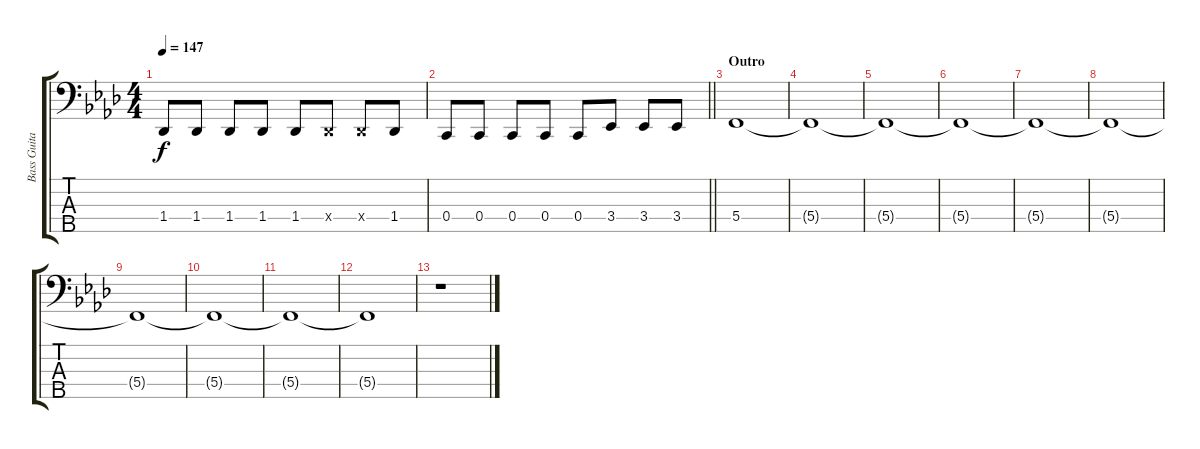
\track ("Bass Guitar" "Bass Guita") {instrument electricbassfinger}
\staff {score tabs}
\tuning (F2 C2 G1 C1 A0) {hide}
\ts (4 4)
\tempo 147
\clef f4
\ks ab
1.4.8{dy f} 1.4.8 1.4.8 1.4.8 1.4.8 1.4{x}.8 1.4{x}.8 1.4.8 |
\barLineRight lightlight
0.4.8 0.4.8 0.4.8 0.4.8 0.4.8 3.4.8 3.4.8 3.4.8 |
\section ("" "Outro")
5.4.1 |
5.4{t}.1 |
5.4{t}.1{volume 8} |
5.4{t}.1 |
5.4{t}.1 |
5.4{t}.1 |
5.4{t}.1{volume 0} |
5.4{t}.1 |
5.4{t}.1 |
5.4{t}.1 |
r.1
